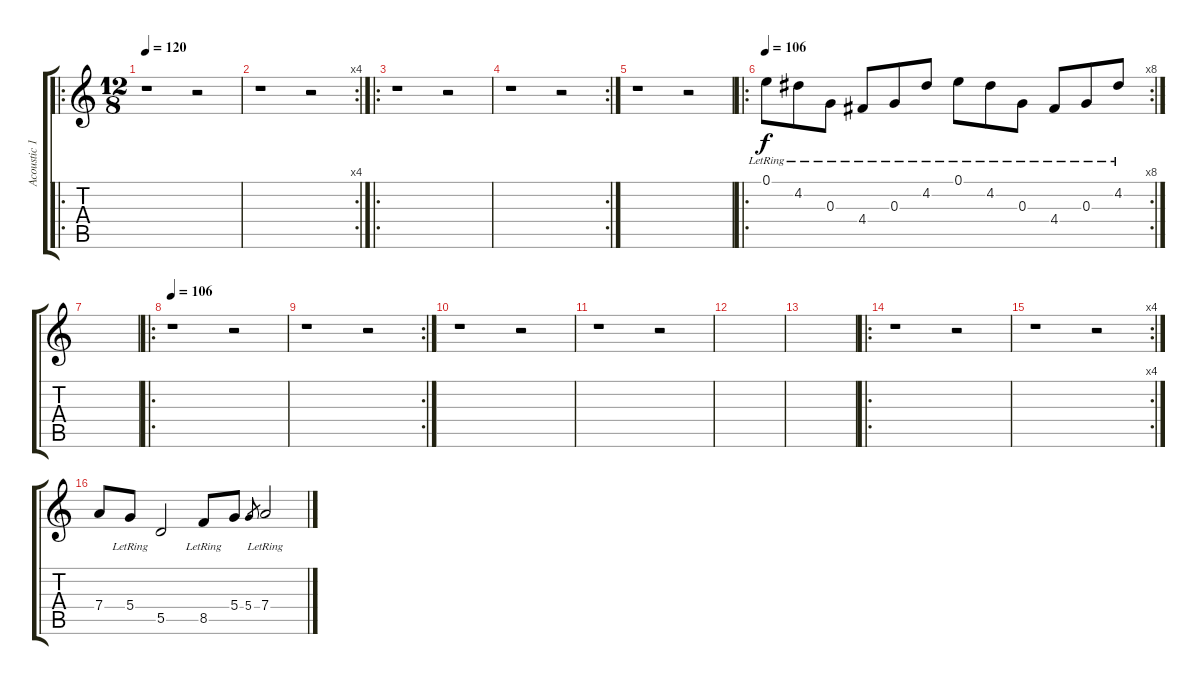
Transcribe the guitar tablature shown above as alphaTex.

\track ("Acoustic 1" "Acoustic 1") {instrument electricguitarclean}
\staff {score tabs}
\tuning (E4 B3 G3 D3 A2 D2) {hide}
\ro
\ts (12 8)
\tempo 120
\clef g2
\ks c
r.1{dy f} r.2 |
\rc 4
r.1 r.2 |
\ro
r.1 r.2 |
\rc 2
r.1 r.2 |
r.1 r.2 |
\ro
\rc 8
\tempo 106
0.1{lr}.8 4.2{lr}.8 0.3{lr}.8 4.4{lr}.8 0.3{lr}.8 4.2{lr}.8 0.1{lr}.8 4.2{lr}.8 0.3{lr}.8 4.4{lr}.8 0.3{lr}.8 4.2{lr}.8 |
|
\ro
\tempo 106
r.1 r.2 |
\rc 2
r.1 r.2 |
r.1 r.2 |
r.1 r.2 |
|
|
\ro
r.1 r.2 |
\rc 4
r.1 r.2 |
7.4.8 5.4{lr}.8 5.5.2 8.5{lr}.8 5.4.8 5.4.8{gr} 7.4{lr}.2
